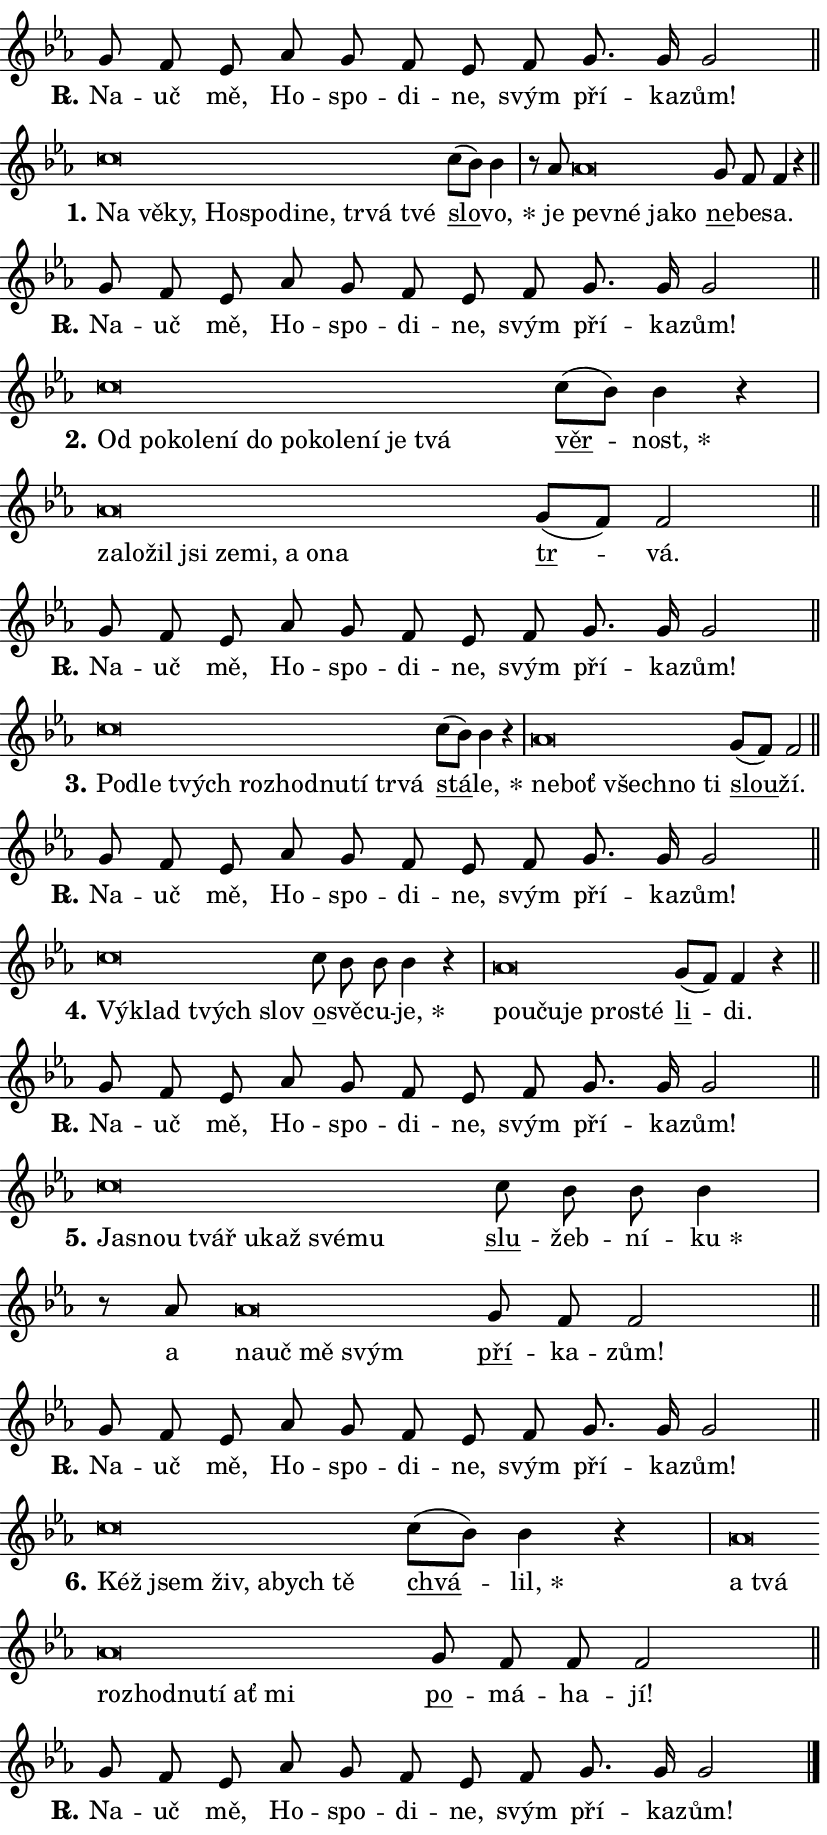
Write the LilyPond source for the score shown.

\version "2.24.0"
\header { tagline = "" }
\paper {
  indent = 0\cm
  top-margin = 0\cm
  right-margin = 0.13\cm % to fit lyric hyphens
  bottom-margin = 0\cm
  left-margin = 0\cm
  paper-width = 14\cm
  page-breaking = #ly:one-page-breaking
  system-system-spacing.basic-distance = #11
  score-system-spacing.basic-distance = #11
  ragged-last = ##f
}


%% Author: Thomas Morley
%% https://lists.gnu.org/archive/html/lilypond-user/2020-05/msg00002.html
#(define (line-position grob)
"Returns position of @var[grob} in current system:
   @code{'start}, if at first time-step
   @code{'end}, if at last time-step
   @code{'middle} otherwise
"
  (let* ((col (ly:item-get-column grob))
         (ln (ly:grob-object col 'left-neighbor))
         (rn (ly:grob-object col 'right-neighbor))
         (col-to-check-left (if (ly:grob? ln) ln col))
         (col-to-check-right (if (ly:grob? rn) rn col))
         (break-dir-left
           (and
             (ly:grob-property col-to-check-left 'non-musical #f)
             (ly:item-break-dir col-to-check-left)))
         (break-dir-right
           (and
             (ly:grob-property col-to-check-right 'non-musical #f)
             (ly:item-break-dir col-to-check-right))))
        (cond ((eqv? 1 break-dir-left) 'start)
              ((eqv? -1 break-dir-right) 'end)
              (else 'middle))))

#(define (tranparent-at-line-position vctor)
  (lambda (grob)
  "Relying on @code{line-position} select the relevant enry from @var{vctor}.
Used to determine transparency,"
    (case (line-position grob)
      ((end) (not (vector-ref vctor 0)))
      ((middle) (not (vector-ref vctor 1)))
      ((start) (not (vector-ref vctor 2))))))

noteHeadBreakVisibility =
#(define-music-function (break-visibility)(vector?)
"Makes @code{NoteHead}s transparent relying on @var{break-visibility}"
#{
  \override NoteHead.transparent =
    #(tranparent-at-line-position break-visibility)
#})

#(define delete-ledgers-for-transparent-note-heads
  (lambda (grob)
    "Reads whether a @code{NoteHead} is transparent.
If so this @code{NoteHead} is removed from @code{'note-heads} from
@var{grob}, which is supposed to be @code{LedgerLineSpanner}.
As a result ledgers are not printed for this @code{NoteHead}"
    (let* ((nhds-array (ly:grob-object grob 'note-heads))
           (nhds-list
             (if (ly:grob-array? nhds-array)
                 (ly:grob-array->list nhds-array)
                 '()))
           ;; Relies on the transparent-property being done before
           ;; Staff.LedgerLineSpanner.after-line-breaking is executed.
           ;; This is fragile ...
           (to-keep
             (remove
               (lambda (nhd)
                 (ly:grob-property nhd 'transparent #f))
               nhds-list)))
      ;; TODO find a better method to iterate over grob-arrays, similiar
      ;; to filter/remove etc for lists
      ;; For now rebuilt from scratch
      (set! (ly:grob-object grob 'note-heads)  '())
      (for-each
        (lambda (nhd)
          (ly:pointer-group-interface::add-grob grob 'note-heads nhd))
        to-keep))))

squashNotes = {
  \override NoteHead.X-extent = #'(-0.2 . 0.2)
  \override NoteHead.Y-extent = #'(-0.75 . 0)
  \override NoteHead.stencil =
    #(lambda (grob)
       (let ((pos (ly:grob-property grob 'staff-position)))
         (begin
           (if (< pos -7) (display "ERROR: Lower brevis then expected\n") (display ""))
           (if (<= pos -6) ly:text-interface::print ly:note-head::print))))
}
unSquashNotes = {
  \revert NoteHead.X-extent
  \revert NoteHead.Y-extent
  \revert NoteHead.stencil
}

hideNotes = \noteHeadBreakVisibility #begin-of-line-visible
unHideNotes = \noteHeadBreakVisibility #all-visible

% work-around for resetting accidentals
% https://lilypond.org/doc/v2.23/Documentation/notation/displaying-rhythms#unmetered-music
cadenzaMeasure = {
  \cadenzaOff
  \partial 1024 s1024
  \cadenzaOn
}

#(define-markup-command (accent layout props text) (markup?)
  "Underline accented syllable"
  (interpret-markup layout props
    #{\markup \override #'(offset . 4.3) \underline { #text }#}))

responsum = \markup \concat {
  "R" \hspace #-1.05 \path #0.1 #'((moveto 0 0.07) (lineto 0.9 0.8)) \hspace #0.05 "."
}

spaceSize = #0.6828661417322834 % exact space size for TeX Gyre Schola

\layout {
  \context {
    \Staff
    \remove "Time_signature_engraver"
    \override LedgerLineSpanner.after-line-breaking = #delete-ledgers-for-transparent-note-heads
  }
  \context {
    \Lyrics {
      \override LyricSpace.minimum-distance = \spaceSize
      \override LyricText.font-name = #"TeX Gyre Schola"
      \override LyricText.font-size = 1
      \override StanzaNumber.font-name = #"TeX Gyre Schola Bold"
      \override StanzaNumber.font-size = 1
    }
  }
  \context {
    \Score 
    \override NoteHead.text =
      #(lambda (grob) 
        (let ((pos (ly:grob-property grob 'staff-position)))
          #{\markup {
            \combine
              \halign #-0.55 \raise #(if (= pos -6) 0 0.5) \override #'(thickness . 2) \draw-line #'(3.2 . 0)
              \musicglyph "noteheads.sM1"
          }#}))
  }
}

% magnetic-lyrics.ily
%
%   written by
%     Jean Abou Samra <jean@abou-samra.fr>
%     Werner Lemberg <wl@gnu.org>
%
%   adapted by
%     Jiri Hon <jiri.hon@gmail.com>
%
% Version 2022-Apr-15

% https://www.mail-archive.com/lilypond-user@gnu.org/msg149350.html

#(define (Left_hyphen_pointer_engraver context)
   "Collect syllable-hyphen-syllable occurrences in lyrics and store
them in properties.  This engraver only looks to the left.  For
example, if the lyrics input is @code{foo -- bar}, it does the
following.

@itemize @bullet
@item
Set the @code{text} property of the @code{LyricHyphen} grob between
@q{foo} and @q{bar} to @code{foo}.

@item
Set the @code{left-hyphen} property of the @code{LyricText} grob with
text @q{foo} to the @code{LyricHyphen} grob between @q{foo} and
@q{bar}.
@end itemize

Use this auxiliary engraver in combination with the
@code{lyric-@/text::@/apply-@/magnetic-@/offset!} hook."
   (let ((hyphen #f)
         (text #f))
     (make-engraver
      (acknowledgers
       ((lyric-syllable-interface engraver grob source-engraver)
        (set! text grob)))
      (end-acknowledgers
       ((lyric-hyphen-interface engraver grob source-engraver)
        ;(when (not (grob::has-interface grob 'lyric-space-interface))
          (set! hyphen grob)));)
      ((stop-translation-timestep engraver)
       (when (and text hyphen)
         (ly:grob-set-object! text 'left-hyphen hyphen))
       (set! text #f)
       (set! hyphen #f)))))

#(define (lyric-text::apply-magnetic-offset! grob)
   "If the space between two syllables is less than the value in
property @code{LyricText@/.details@/.squash-threshold}, move the right
syllable to the left so that it gets concatenated with the left
syllable.

Use this function as a hook for
@code{LyricText@/.after-@/line-@/breaking} if the
@code{Left_@/hyphen_@/pointer_@/engraver} is active."
   (let ((hyphen (ly:grob-object grob 'left-hyphen #f)))
     (when hyphen
       (let ((left-text (ly:spanner-bound hyphen LEFT)))
         (when (grob::has-interface left-text 'lyric-syllable-interface)
           (let* ((common (ly:grob-common-refpoint grob left-text X))
                  (this-x-ext (ly:grob-extent grob common X))
                  (left-x-ext
                   (begin
                     ;; Trigger magnetism for left-text.
                     (ly:grob-property left-text 'after-line-breaking)
                     (ly:grob-extent left-text common X)))
                  ;; `delta` is the gap width between two syllables.
                  (delta (- (interval-start this-x-ext)
                            (interval-end left-x-ext)))
                  (details (ly:grob-property grob 'details))
                  (threshold (assoc-get 'squash-threshold details 0.2)))
             (when (< delta threshold)
               (let* (;; We have to manipulate the input text so that
                      ;; ligatures crossing syllable boundaries are not
                      ;; disabled.  For languages based on the Latin
                      ;; script this is essentially a beautification.
                      ;; However, for non-Western scripts it can be a
                      ;; necessity.
                      (lt (ly:grob-property left-text 'text))
                      (rt (ly:grob-property grob 'text))
                      (is-space (grob::has-interface hyphen 'lyric-space-interface))
                      (space (if is-space " " ""))
                      (extra-delta (if is-space spaceSize 0))
                      ;; Append new syllable.
                      (ltrt-space (if (and (string? lt) (string? rt))
                                (string-append lt space rt)
                                (make-concat-markup (list lt space rt))))
                      ;; Right-align `ltrt` to the right side.
                      (ltrt-space-markup (grob-interpret-markup
                               grob
                               (make-translate-markup
                                (cons (interval-length this-x-ext) 0)
                                (make-right-align-markup ltrt-space)))))
                 (begin
                   ;; Don't print `left-text`.
                   (ly:grob-set-property! left-text 'stencil #f)
                   ;; Set text and stencil (which holds all collected
                   ;; syllables so far) and shift it to the left.
                   (ly:grob-set-property! grob 'text ltrt-space)
                   (ly:grob-set-property! grob 'stencil ltrt-space-markup)
                   (ly:grob-translate-axis! grob (- (- delta extra-delta)) X))))))))))


#(define (lyric-hyphen::displace-bounds-first grob)
   ;; Make very sure this callback isn't triggered too early.
   (let ((left (ly:spanner-bound grob LEFT))
         (right (ly:spanner-bound grob RIGHT)))
     (ly:grob-property left 'after-line-breaking)
     (ly:grob-property right 'after-line-breaking)
     (ly:lyric-hyphen::print grob)))

squashThreshold = #0.4

\layout {
  \context {
    \Lyrics
    \consists #Left_hyphen_pointer_engraver
    \override LyricText.after-line-breaking =
      #lyric-text::apply-magnetic-offset!
    \override LyricHyphen.stencil = #lyric-hyphen::displace-bounds-first
    \override LyricText.details.squash-threshold = \squashThreshold
    \override LyricHyphen.minimum-distance = 0
    \override LyricHyphen.minimum-length = \squashThreshold
  }
}

squashText = \override LyricText.details.squash-threshold = 9999
unSquashText = \override LyricText.details.squash-threshold = \squashThreshold

leftText = \override LyricText.self-alignment-X = #LEFT
unLeftText = \revert LyricText.self-alignment-X

starOffset = #(lambda (grob) 
                (let ((x_offset (ly:self-alignment-interface::aligned-on-x-parent grob)))
                  (if (= x_offset 0) 0 (+ x_offset 1.2))))

star = #(define-music-function (syllable)(string?)
"Append star separator at the end of a syllable"
#{
  \once \override LyricText.X-offset = #starOffset
  \lyricmode { \markup {
    #syllable
    \override #'((font-name . "TeX Gyre Schola Bold")) \hspace #0.2 \lower #0.65 \larger "*"
  } }
#})

starAccent = #(define-music-function (syllable)(string?)
"Append star separator at the end of a syllable and make accent"
#{
  \once \override LyricText.X-offset = #starOffset
  \lyricmode { \markup {
    \accent #syllable
    \override #'((font-name . "TeX Gyre Schola Bold")) \hspace #0.2 \lower #0.65 \larger "*"
  } }
#})

breath = #(define-music-function (syllable)(string?)
"Append breathing indicator at the end of a syllable"
#{
  \lyricmode { \markup { #syllable "+" } }
#})

optionalBreath = #(define-music-function (syllable)(string?)
"Append optional breathing indicator at the end of a syllable"
#{
  \lyricmode { \markup { #syllable "(+)" } }
#})


\score {
    <<
        \new Voice = "melody" { \cadenzaOn \key es \major \relative { g'8 f es as g f \bar "" es f g8. g16 g2 \cadenzaMeasure \bar "||" \break } }
        \new Lyrics \lyricsto "melody" { \lyricmode { \set stanza = \responsum
Na -- uč mě, Ho -- spo -- di -- ne, svým pří -- ka -- zům! } }
    >>
    \layout {}
}

\score {
    <<
        \new Voice = "melody" { \cadenzaOn \key es \major \relative { \squashNotes c''\breve*1/16 \hideNotes \breve*1/16 \bar "" \breve*1/16 \bar "" \breve*1/16 \bar "" \breve*1/16 \bar "" \breve*1/16 \bar "" \breve*1/16 \bar "" \breve*1/16 \bar "" \breve*1/16 \breve*1/16 \bar "" \unHideNotes \unSquashNotes \bar "" c8[( bes)] bes4 \cadenzaMeasure \bar "|" r8 as8 \squashNotes as\breve*1/16 \hideNotes \breve*1/16 \bar "" \breve*1/16 \breve*1/16 \bar "" \unHideNotes \unSquashNotes \bar "" g8 f f4 r \cadenzaMeasure \bar "||" \break } }
        \new Lyrics \lyricsto "melody" { \lyricmode { \set stanza = "1."
\leftText Na \squashText vě -- ky, Ho -- spo -- di -- ne, tr -- vá tvé \unLeftText \unSquashText \markup \accent slo -- \star vo, je \leftText pev -- \squashText né ja -- ko \unLeftText \unSquashText \markup \accent ne -- be -- sa. } }
    >>
    \layout {}
}

\score {
    <<
        \new Voice = "melody" { \cadenzaOn \key es \major \relative { g'8 f es as g f \bar "" es f g8. g16 g2 \cadenzaMeasure \bar "||" \break } }
        \new Lyrics \lyricsto "melody" { \lyricmode { \set stanza = \responsum
Na -- uč mě, Ho -- spo -- di -- ne, svým pří -- ka -- zům! } }
    >>
    \layout {}
}

\score {
    <<
        \new Voice = "melody" { \cadenzaOn \key es \major \relative { \squashNotes c''\breve*1/16 \hideNotes \breve*1/16 \bar "" \breve*1/16 \bar "" \breve*1/16 \bar "" \breve*1/16 \bar "" \breve*1/16 \bar "" \breve*1/16 \bar "" \breve*1/16 \bar "" \breve*1/16 \bar "" \breve*1/16 \bar "" \breve*1/16 \breve*1/16 \bar "" \unHideNotes \unSquashNotes \bar "" c8[( bes)] bes4 r \cadenzaMeasure \bar "|" \squashNotes as\breve*1/16 \hideNotes \breve*1/16 \bar "" \breve*1/16 \bar "" \breve*1/16 \bar "" \breve*1/16 \bar "" \breve*1/16 \bar "" \breve*1/16 \bar "" \breve*1/16 \breve*1/16 \bar "" \unHideNotes \unSquashNotes \bar "" g8[( f)] f2 \cadenzaMeasure \bar "||" \break } }
        \new Lyrics \lyricsto "melody" { \lyricmode { \set stanza = "2."
\leftText Od \squashText po -- ko -- le -- ní do po -- ko -- le -- ní je tvá \unLeftText \unSquashText \markup \accent věr -- \star nost, \leftText za -- \squashText lo -- žil jsi ze -- mi, a o -- na \unLeftText \unSquashText \markup \accent tr -- vá. } }
    >>
    \layout {}
}

\score {
    <<
        \new Voice = "melody" { \cadenzaOn \key es \major \relative { g'8 f es as g f \bar "" es f g8. g16 g2 \cadenzaMeasure \bar "||" \break } }
        \new Lyrics \lyricsto "melody" { \lyricmode { \set stanza = \responsum
Na -- uč mě, Ho -- spo -- di -- ne, svým pří -- ka -- zům! } }
    >>
    \layout {}
}

\score {
    <<
        \new Voice = "melody" { \cadenzaOn \key es \major \relative { \squashNotes c''\breve*1/16 \hideNotes \breve*1/16 \bar "" \breve*1/16 \bar "" \breve*1/16 \bar "" \breve*1/16 \bar "" \breve*1/16 \bar "" \breve*1/16 \bar "" \breve*1/16 \breve*1/16 \bar "" \unHideNotes \unSquashNotes \bar "" c8[( bes)] bes4 r \cadenzaMeasure \bar "|" \squashNotes as\breve*1/16 \hideNotes \breve*1/16 \bar "" \breve*1/16 \bar "" \breve*1/16 \breve*1/16 \bar "" \unHideNotes \unSquashNotes \bar "" g8[( f)] f2 \cadenzaMeasure \bar "||" \break } }
        \new Lyrics \lyricsto "melody" { \lyricmode { \set stanza = "3."
\leftText Po -- \squashText dle tvých roz -- hod -- nu -- tí tr -- vá \unLeftText \unSquashText \markup \accent stá -- \star le, \leftText ne -- \squashText boť všech -- no ti \unLeftText \unSquashText \markup \accent slou -- ží. } }
    >>
    \layout {}
}

\score {
    <<
        \new Voice = "melody" { \cadenzaOn \key es \major \relative { g'8 f es as g f \bar "" es f g8. g16 g2 \cadenzaMeasure \bar "||" \break } }
        \new Lyrics \lyricsto "melody" { \lyricmode { \set stanza = \responsum
Na -- uč mě, Ho -- spo -- di -- ne, svým pří -- ka -- zům! } }
    >>
    \layout {}
}

\score {
    <<
        \new Voice = "melody" { \cadenzaOn \key es \major \relative { \squashNotes c''\breve*1/16 \hideNotes \breve*1/16 \bar "" \breve*1/16 \breve*1/16 \bar "" \unHideNotes \unSquashNotes \bar "" c8 bes bes bes4 r \cadenzaMeasure \bar "|" \squashNotes as\breve*1/16 \hideNotes \breve*1/16 \bar "" \breve*1/16 \bar "" \breve*1/16 \bar "" \breve*1/16 \breve*1/16 \bar "" \unHideNotes \unSquashNotes \bar "" g8[( f)] f4 r \cadenzaMeasure \bar "||" \break } }
        \new Lyrics \lyricsto "melody" { \lyricmode { \set stanza = "4."
\leftText Vý -- \squashText klad tvých slov \unLeftText \unSquashText \markup \accent o -- svě -- cu -- \star je, \leftText po -- \squashText u -- ču -- je pro -- sté \unLeftText \unSquashText \markup \accent li -- di. } }
    >>
    \layout {}
}

\score {
    <<
        \new Voice = "melody" { \cadenzaOn \key es \major \relative { g'8 f es as g f \bar "" es f g8. g16 g2 \cadenzaMeasure \bar "||" \break } }
        \new Lyrics \lyricsto "melody" { \lyricmode { \set stanza = \responsum
Na -- uč mě, Ho -- spo -- di -- ne, svým pří -- ka -- zům! } }
    >>
    \layout {}
}

\score {
    <<
        \new Voice = "melody" { \cadenzaOn \key es \major \relative { \squashNotes c''\breve*1/16 \hideNotes \breve*1/16 \bar "" \breve*1/16 \bar "" \breve*1/16 \bar "" \breve*1/16 \bar "" \breve*1/16 \breve*1/16 \bar "" \unHideNotes \unSquashNotes \bar "" c8 bes bes bes4 \cadenzaMeasure \bar "|" r8 as8 \squashNotes as\breve*1/16 \hideNotes \breve*1/16 \bar "" \breve*1/16 \breve*1/16 \bar "" \unHideNotes \unSquashNotes \bar "" g8 f f2 \cadenzaMeasure \bar "||" \break } }
        \new Lyrics \lyricsto "melody" { \lyricmode { \set stanza = "5."
\leftText Ja -- \squashText snou tvář u -- kaž své -- mu \unLeftText \unSquashText \markup \accent slu -- žeb -- ní -- \star ku a \leftText na -- \squashText uč mě svým \unLeftText \unSquashText \markup \accent pří -- ka -- zům! } }
    >>
    \layout {}
}

\score {
    <<
        \new Voice = "melody" { \cadenzaOn \key es \major \relative { g'8 f es as g f \bar "" es f g8. g16 g2 \cadenzaMeasure \bar "||" \break } }
        \new Lyrics \lyricsto "melody" { \lyricmode { \set stanza = \responsum
Na -- uč mě, Ho -- spo -- di -- ne, svým pří -- ka -- zům! } }
    >>
    \layout {}
}

\score {
    <<
        \new Voice = "melody" { \cadenzaOn \key es \major \relative { \squashNotes c''\breve*1/16 \hideNotes \breve*1/16 \bar "" \breve*1/16 \bar "" \breve*1/16 \bar "" \breve*1/16 \breve*1/16 \bar "" \unHideNotes \unSquashNotes \bar "" c8[( bes)] bes4 r \cadenzaMeasure \bar "|" \squashNotes as\breve*1/16 \hideNotes \breve*1/16 \bar "" \breve*1/16 \bar "" \breve*1/16 \bar "" \breve*1/16 \bar "" \breve*1/16 \bar "" \breve*1/16 \breve*1/16 \bar "" \unHideNotes \unSquashNotes \bar "" g8 f f f2 \cadenzaMeasure \bar "||" \break } }
        \new Lyrics \lyricsto "melody" { \lyricmode { \set stanza = "6."
\leftText Kéž \squashText jsem živ, a -- bych tě \unLeftText \unSquashText \markup \accent chvá -- \star lil, \leftText a \squashText tvá roz -- hod -- nu -- tí ať mi \unLeftText \unSquashText \markup \accent po -- má -- ha -- jí! } }
    >>
    \layout {}
}

\score {
    <<
        \new Voice = "melody" { \cadenzaOn \key es \major \relative { g'8 f es as g f \bar "" es f g8. g16 g2 \cadenzaMeasure \bar "||" \break } \bar "|." }
        \new Lyrics \lyricsto "melody" { \lyricmode { \set stanza = \responsum
Na -- uč mě, Ho -- spo -- di -- ne, svým pří -- ka -- zům! } }
    >>
    \layout {}
}
